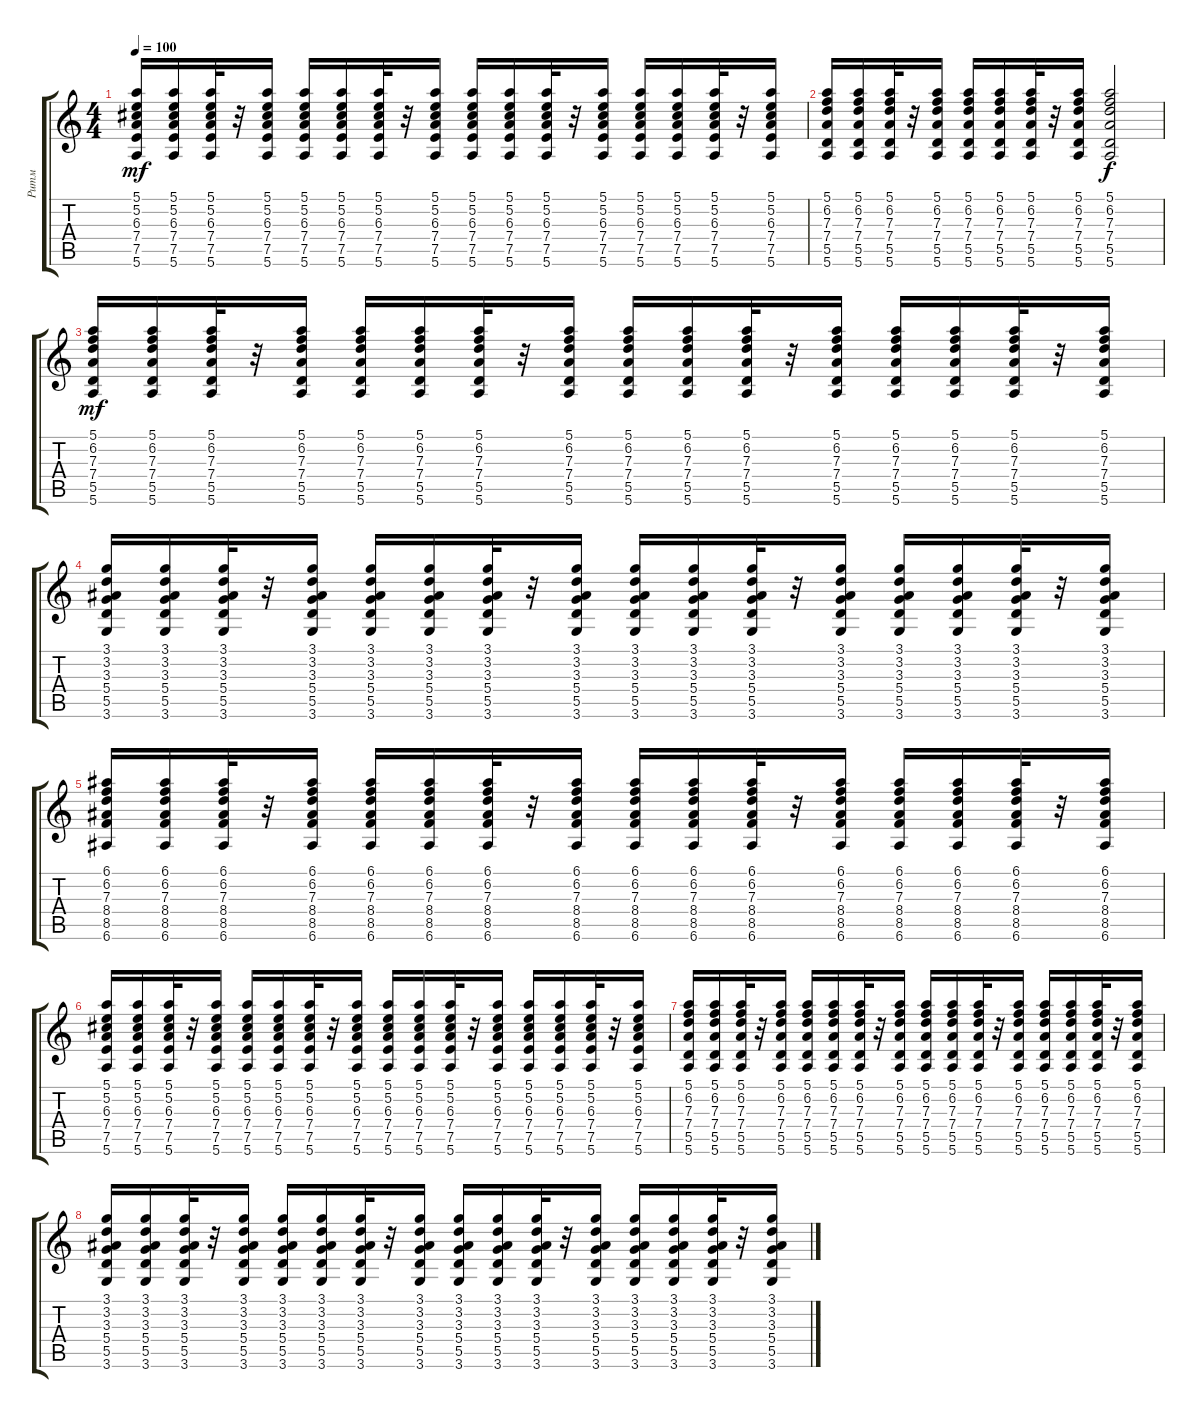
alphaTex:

\track ("Ритм" "Ритм") {instrument acousticguitarsteel}
\staff {score tabs}
\tuning (E4 B3 G3 D3 A2 E2) {hide}
\ts (4 4)
\tempo 100
\clef g2
\ks c
(5.1 5.2 6.3 7.4 7.5 5.6).16{dy mf} (5.1 5.2 6.3 7.4 7.5 5.6).16 (5.1 5.2 6.3 7.4 7.5 5.6).32 r.32 (5.1 5.2 6.3 7.4 7.5 5.6).16 (5.1 5.2 6.3 7.4 7.5 5.6).16 (5.1 5.2 6.3 7.4 7.5 5.6).16 (5.1 5.2 6.3 7.4 7.5 5.6).32 r.32 (5.1 5.2 6.3 7.4 7.5 5.6).16 (5.1 5.2 6.3 7.4 7.5 5.6).16 (5.1 5.2 6.3 7.4 7.5 5.6).16 (5.1 5.2 6.3 7.4 7.5 5.6).32 r.32 (5.1 5.2 6.3 7.4 7.5 5.6).16 (5.1 5.2 6.3 7.4 7.5 5.6).16 (5.1 5.2 6.3 7.4 7.5 5.6).16 (5.1 5.2 6.3 7.4 7.5 5.6).32 r.32 (5.1 5.2 6.3 7.4 7.5 5.6).16 |
(5.1 6.2 7.3 7.4 5.5 5.6).16 (5.1 6.2 7.3 7.4 5.5 5.6).16 (5.1 6.2 7.3 7.4 5.5 5.6).32 r.32 (5.1 6.2 7.3 7.4 5.5 5.6).16 (5.1 6.2 7.3 7.4 5.5 5.6).16 (5.1 6.2 7.3 7.4 5.5 5.6).16 (5.1 6.2 7.3 7.4 5.5 5.6).32 r.32 (5.1 6.2 7.3 7.4 5.5 5.6).16 (5.1 6.2 7.3 7.4 5.5 5.6).2{dy f} |
(5.1 6.2 7.3 7.4 5.5 5.6).16{dy mf} (5.1 6.2 7.3 7.4 5.5 5.6).16 (5.1 6.2 7.3 7.4 5.5 5.6).32 r.32 (5.1 6.2 7.3 7.4 5.5 5.6).16 (5.1 6.2 7.3 7.4 5.5 5.6).16 (5.1 6.2 7.3 7.4 5.5 5.6).16 (5.1 6.2 7.3 7.4 5.5 5.6).32 r.32 (5.1 6.2 7.3 7.4 5.5 5.6).16 (5.1 6.2 7.3 7.4 5.5 5.6).16 (5.1 6.2 7.3 7.4 5.5 5.6).16 (5.1 6.2 7.3 7.4 5.5 5.6).32 r.32 (5.1 6.2 7.3 7.4 5.5 5.6).16 (5.1 6.2 7.3 7.4 5.5 5.6).16 (5.1 6.2 7.3 7.4 5.5 5.6).16 (5.1 6.2 7.3 7.4 5.5 5.6).32 r.32 (5.1 6.2 7.3 7.4 5.5 5.6).16 |
(3.1 3.2 3.3 5.4 5.5 3.6).16 (3.1 3.2 3.3 5.4 5.5 3.6).16 (3.1 3.2 3.3 5.4 5.5 3.6).32 r.32 (3.1 3.2 3.3 5.4 5.5 3.6).16 (3.1 3.2 3.3 5.4 5.5 3.6).16 (3.1 3.2 3.3 5.4 5.5 3.6).16 (3.1 3.2 3.3 5.4 5.5 3.6).32 r.32 (3.1 3.2 3.3 5.4 5.5 3.6).16 (3.1 3.2 3.3 5.4 5.5 3.6).16 (3.1 3.2 3.3 5.4 5.5 3.6).16 (3.1 3.2 3.3 5.4 5.5 3.6).32 r.32 (3.1 3.2 3.3 5.4 5.5 3.6).16 (3.1 3.2 3.3 5.4 5.5 3.6).16 (3.1 3.2 3.3 5.4 5.5 3.6).16 (3.1 3.2 3.3 5.4 5.5 3.6).32 r.32 (3.1 3.2 3.3 5.4 5.5 3.6).16 |
(6.1 6.2 7.3 8.4 8.5 6.6).16 (6.1 6.2 7.3 8.4 8.5 6.6).16 (6.1 6.2 7.3 8.4 8.5 6.6).32 r.32 (6.1 6.2 7.3 8.4 8.5 6.6).16 (6.1 6.2 7.3 8.4 8.5 6.6).16 (6.1 6.2 7.3 8.4 8.5 6.6).16 (6.1 6.2 7.3 8.4 8.5 6.6).32 r.32 (6.1 6.2 7.3 8.4 8.5 6.6).16 (6.1 6.2 7.3 8.4 8.5 6.6).16 (6.1 6.2 7.3 8.4 8.5 6.6).16 (6.1 6.2 7.3 8.4 8.5 6.6).32 r.32 (6.1 6.2 7.3 8.4 8.5 6.6).16 (6.1 6.2 7.3 8.4 8.5 6.6).16 (6.1 6.2 7.3 8.4 8.5 6.6).16 (6.1 6.2 7.3 8.4 8.5 6.6).32 r.32 (6.1 6.2 7.3 8.4 8.5 6.6).16 |
(5.1 5.2 6.3 7.4 7.5 5.6).16 (5.1 5.2 6.3 7.4 7.5 5.6).16 (5.1 5.2 6.3 7.4 7.5 5.6).32 r.32 (5.1 5.2 6.3 7.4 7.5 5.6).16 (5.1 5.2 6.3 7.4 7.5 5.6).16 (5.1 5.2 6.3 7.4 7.5 5.6).16 (5.1 5.2 6.3 7.4 7.5 5.6).32 r.32 (5.1 5.2 6.3 7.4 7.5 5.6).16 (5.1 5.2 6.3 7.4 7.5 5.6).16 (5.1 5.2 6.3 7.4 7.5 5.6).16 (5.1 5.2 6.3 7.4 7.5 5.6).32 r.32 (5.1 5.2 6.3 7.4 7.5 5.6).16 (5.1 5.2 6.3 7.4 7.5 5.6).16 (5.1 5.2 6.3 7.4 7.5 5.6).16 (5.1 5.2 6.3 7.4 7.5 5.6).32 r.32 (5.1 5.2 6.3 7.4 7.5 5.6).16 |
(5.1 6.2 7.3 7.4 5.5 5.6).16 (5.1 6.2 7.3 7.4 5.5 5.6).16 (5.1 6.2 7.3 7.4 5.5 5.6).32 r.32 (5.1 6.2 7.3 7.4 5.5 5.6).16 (5.1 6.2 7.3 7.4 5.5 5.6).16 (5.1 6.2 7.3 7.4 5.5 5.6).16 (5.1 6.2 7.3 7.4 5.5 5.6).32 r.32 (5.1 6.2 7.3 7.4 5.5 5.6).16 (5.1 6.2 7.3 7.4 5.5 5.6).16 (5.1 6.2 7.3 7.4 5.5 5.6).16 (5.1 6.2 7.3 7.4 5.5 5.6).32 r.32 (5.1 6.2 7.3 7.4 5.5 5.6).16 (5.1 6.2 7.3 7.4 5.5 5.6).16 (5.1 6.2 7.3 7.4 5.5 5.6).16 (5.1 6.2 7.3 7.4 5.5 5.6).32 r.32 (5.1 6.2 7.3 7.4 5.5 5.6).16 |
(3.1 3.2 3.3 5.4 5.5 3.6).16 (3.1 3.2 3.3 5.4 5.5 3.6).16 (3.1 3.2 3.3 5.4 5.5 3.6).32 r.32 (3.1 3.2 3.3 5.4 5.5 3.6).16 (3.1 3.2 3.3 5.4 5.5 3.6).16 (3.1 3.2 3.3 5.4 5.5 3.6).16 (3.1 3.2 3.3 5.4 5.5 3.6).32 r.32 (3.1 3.2 3.3 5.4 5.5 3.6).16 (3.1 3.2 3.3 5.4 5.5 3.6).16 (3.1 3.2 3.3 5.4 5.5 3.6).16 (3.1 3.2 3.3 5.4 5.5 3.6).32 r.32 (3.1 3.2 3.3 5.4 5.5 3.6).16 (3.1 3.2 3.3 5.4 5.5 3.6).16 (3.1 3.2 3.3 5.4 5.5 3.6).16 (3.1 3.2 3.3 5.4 5.5 3.6).32 r.32 (3.1 3.2 3.3 5.4 5.5 3.6).16
